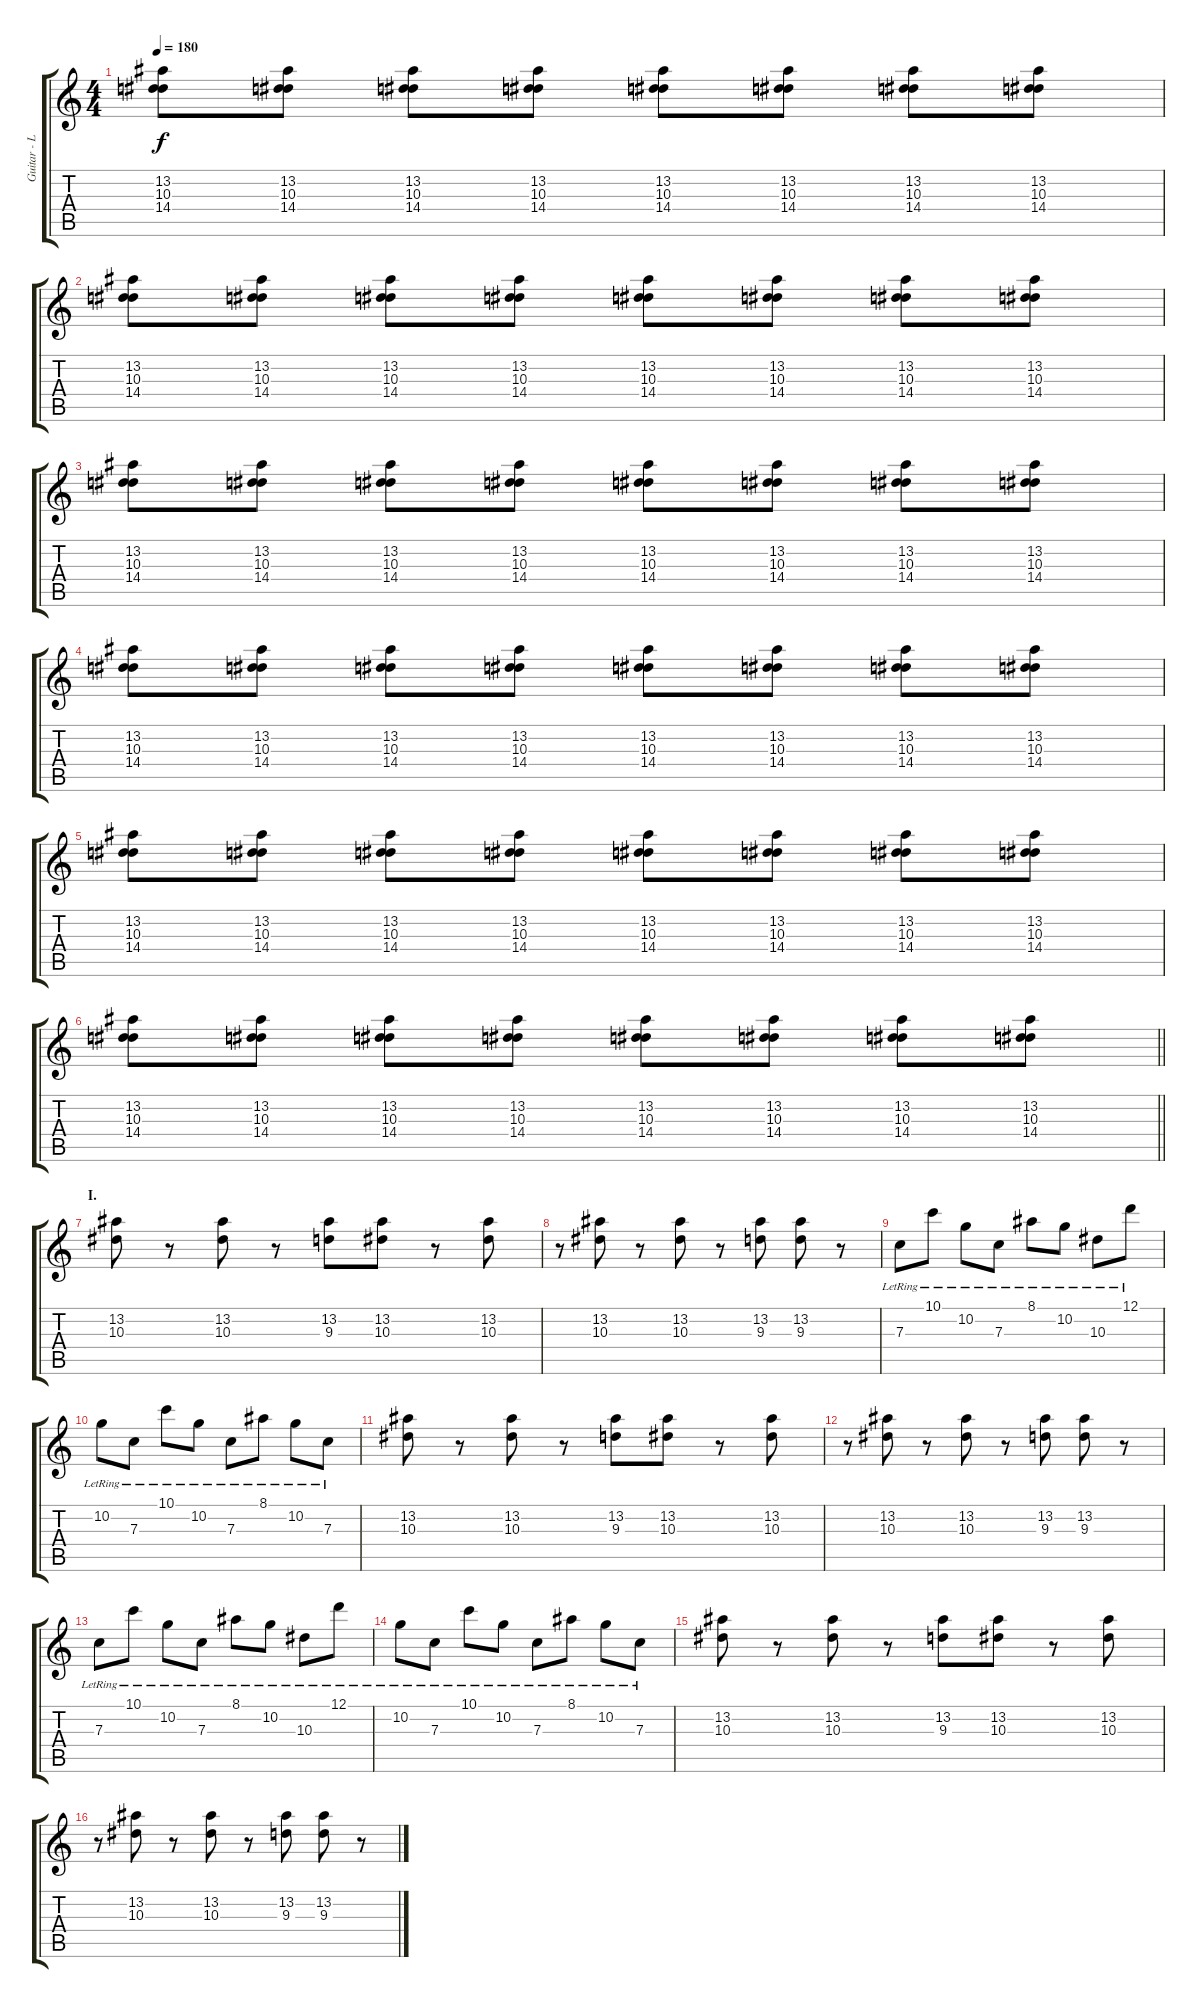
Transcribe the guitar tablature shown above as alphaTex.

\track ("Guitar - Left" "Guitar - L") {instrument distortionguitar}
\staff {score tabs}
\tuning (D4 A3 F3 C3 G2 C2) {hide}
\ts (4 4)
\tempo 180
\clef g2
\ks c
(13.2 10.3 14.4).8{dy f} (13.2 10.3 14.4).8 (13.2 10.3 14.4).8 (13.2 10.3 14.4).8 (13.2 10.3 14.4).8 (13.2 10.3 14.4).8 (13.2 10.3 14.4).8 (13.2 10.3 14.4).8 |
(13.2 10.3 14.4).8 (13.2 10.3 14.4).8 (13.2 10.3 14.4).8 (13.2 10.3 14.4).8 (13.2 10.3 14.4).8 (13.2 10.3 14.4).8 (13.2 10.3 14.4).8 (13.2 10.3 14.4).8 |
(13.2 10.3 14.4).8 (13.2 10.3 14.4).8 (13.2 10.3 14.4).8 (13.2 10.3 14.4).8 (13.2 10.3 14.4).8 (13.2 10.3 14.4).8 (13.2 10.3 14.4).8 (13.2 10.3 14.4).8 |
(13.2 10.3 14.4).8 (13.2 10.3 14.4).8 (13.2 10.3 14.4).8 (13.2 10.3 14.4).8 (13.2 10.3 14.4).8 (13.2 10.3 14.4).8 (13.2 10.3 14.4).8 (13.2 10.3 14.4).8 |
(13.2 10.3 14.4).8 (13.2 10.3 14.4).8 (13.2 10.3 14.4).8 (13.2 10.3 14.4).8 (13.2 10.3 14.4).8 (13.2 10.3 14.4).8 (13.2 10.3 14.4).8 (13.2 10.3 14.4).8 |
\barLineRight lightlight
(13.2 10.3 14.4).8 (13.2 10.3 14.4).8 (13.2 10.3 14.4).8 (13.2 10.3 14.4).8 (13.2 10.3 14.4).8 (13.2 10.3 14.4).8 (13.2 10.3 14.4).8 (13.2 10.3 14.4).8 |
\section ("" "I.")
(13.2 10.3).8 r.8 (13.2 10.3).8 r.8 (13.2 9.3).8 (13.2 10.3).8 r.8 (13.2 10.3).8 |
r.8 (13.2 10.3).8 r.8 (13.2 10.3).8 r.8 (13.2 9.3).8 (13.2 9.3).8 r.8 |
7.3{lr}.8 10.1{lr}.8 10.2{lr}.8 7.3{lr}.8 8.1{lr}.8 10.2{lr}.8 10.3{lr}.8 12.1{lr}.8 |
10.2{lr}.8 7.3{lr}.8 10.1{lr}.8 10.2{lr}.8 7.3{lr}.8 8.1{lr}.8 10.2{lr}.8 7.3{lr}.8 |
(13.2 10.3).8 r.8 (13.2 10.3).8 r.8 (13.2 9.3).8 (13.2 10.3).8 r.8 (13.2 10.3).8 |
r.8 (13.2 10.3).8 r.8 (13.2 10.3).8 r.8 (13.2 9.3).8 (13.2 9.3).8 r.8 |
7.3{lr}.8 10.1{lr}.8 10.2{lr}.8 7.3{lr}.8 8.1{lr}.8 10.2{lr}.8 10.3{lr}.8 12.1{lr}.8 |
10.2{lr}.8 7.3{lr}.8 10.1{lr}.8 10.2{lr}.8 7.3{lr}.8 8.1{lr}.8 10.2{lr}.8 7.3{lr}.8 |
(13.2 10.3).8 r.8 (13.2 10.3).8 r.8 (13.2 9.3).8 (13.2 10.3).8 r.8 (13.2 10.3).8 |
r.8 (13.2 10.3).8 r.8 (13.2 10.3).8 r.8 (13.2 9.3).8 (13.2 9.3).8 r.8
